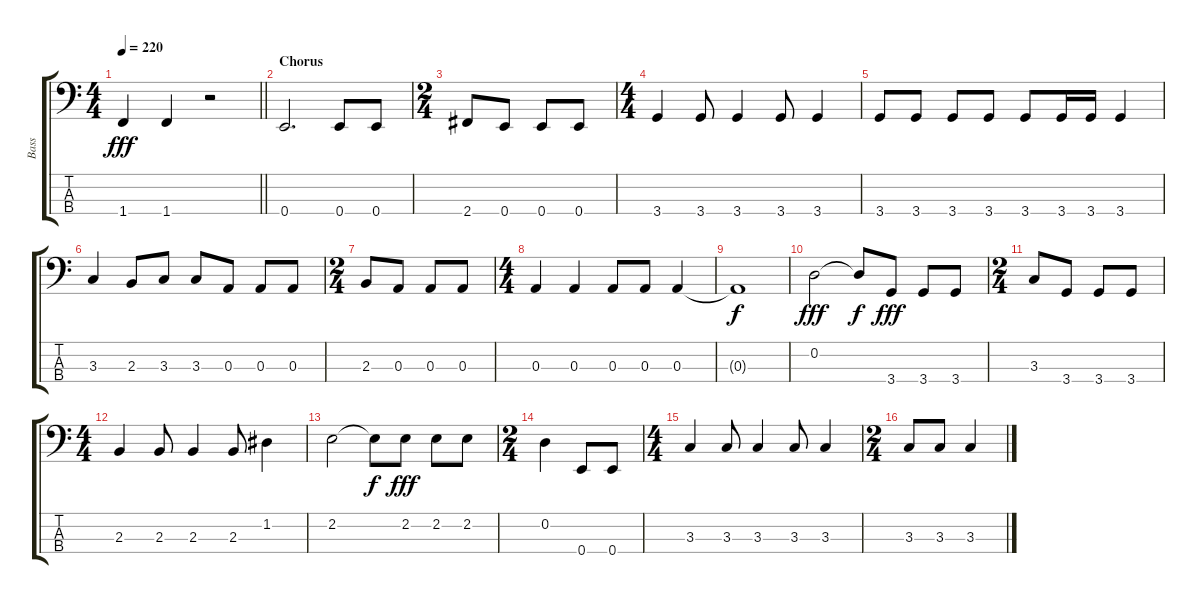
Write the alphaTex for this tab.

\track ("Bass" "Bass") {instrument electricbassfinger}
\staff {score tabs}
\tuning (G2 D2 A1 E1) {hide}
\ts (4 4)
\tempo 220
\clef f4
\barLineRight lightlight
\ks c
1.4.4{dy fff} 1.4.4 r.2 |
\section ("" "Chorus")
0.4.2{d} 0.4.8 0.4.8 |
\ts (2 4)
2.4.8 0.4.8 0.4.8 0.4.8 |
\ts (4 4)
3.4.4 3.4.8 3.4.4 3.4.8 3.4.4 |
3.4.8 3.4.8 3.4.8 3.4.8 3.4.8 3.4.16 3.4.16 3.4.4 |
3.3.4 2.3.8 3.3.8 3.3.8 0.3.8 0.3.8 0.3.8 |
\ts (2 4)
2.3.8 0.3.8 0.3.8 0.3.8 |
\ts (4 4)
0.3.4 0.3.4 0.3.8 0.3.8 0.3.4 |
0.3{t}.1{dy f} |
0.2.2{dy fff} 0.2{t}.8{dy f} 3.4.8{dy fff} 3.4.8 3.4.8 |
\ts (2 4)
3.3.8 3.4.8 3.4.8 3.4.8 |
\ts (4 4)
2.3.4 2.3.8 2.3.4 2.3.8 1.2.4 |
2.2.2 2.2{t}.8{dy f} 2.2.8{dy fff} 2.2.8 2.2.8 |
\ts (2 4)
0.2.4 0.4.8 0.4.8 |
\ts (4 4)
3.3.4 3.3.8 3.3.4 3.3.8 3.3.4 |
\ts (2 4)
3.3.8 3.3.8 3.3.4
